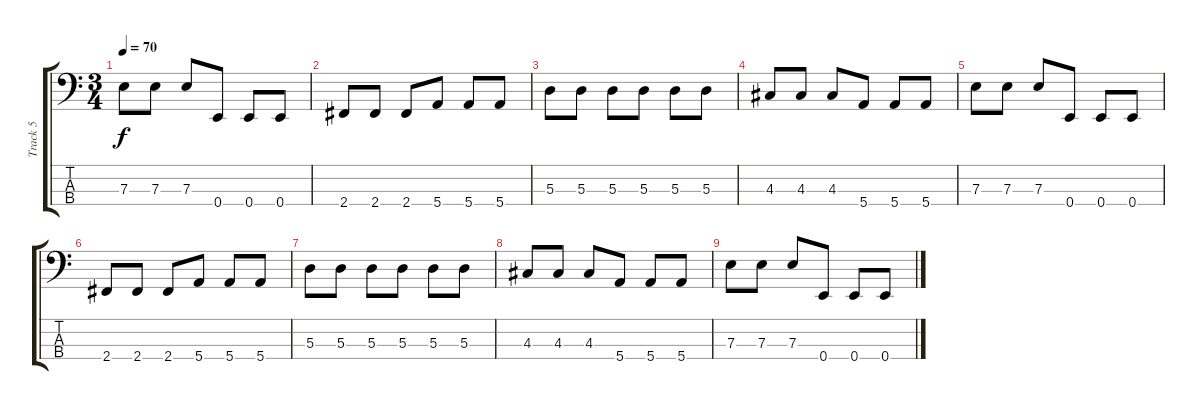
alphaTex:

\track ("Track 5" "Track 5") {instrument electricbasspick}
\staff {score tabs}
\tuning (G2 D2 A1 E1) {hide}
\ts (3 4)
\tempo 70
\clef f4
\ks c
7.3.8{dy f} 7.3.8 7.3.8 0.4.8 0.4.8 0.4.8 |
2.4.8 2.4.8 2.4.8 5.4.8 5.4.8 5.4.8 |
5.3.8 5.3.8 5.3.8 5.3.8 5.3.8 5.3.8 |
4.3.8 4.3.8 4.3.8 5.4.8 5.4.8 5.4.8 |
7.3.8 7.3.8 7.3.8 0.4.8 0.4.8 0.4.8 |
2.4.8 2.4.8 2.4.8 5.4.8 5.4.8 5.4.8 |
5.3.8 5.3.8 5.3.8 5.3.8 5.3.8 5.3.8 |
4.3.8 4.3.8 4.3.8 5.4.8 5.4.8 5.4.8 |
7.3.8 7.3.8 7.3.8 0.4.8 0.4.8 0.4.8
